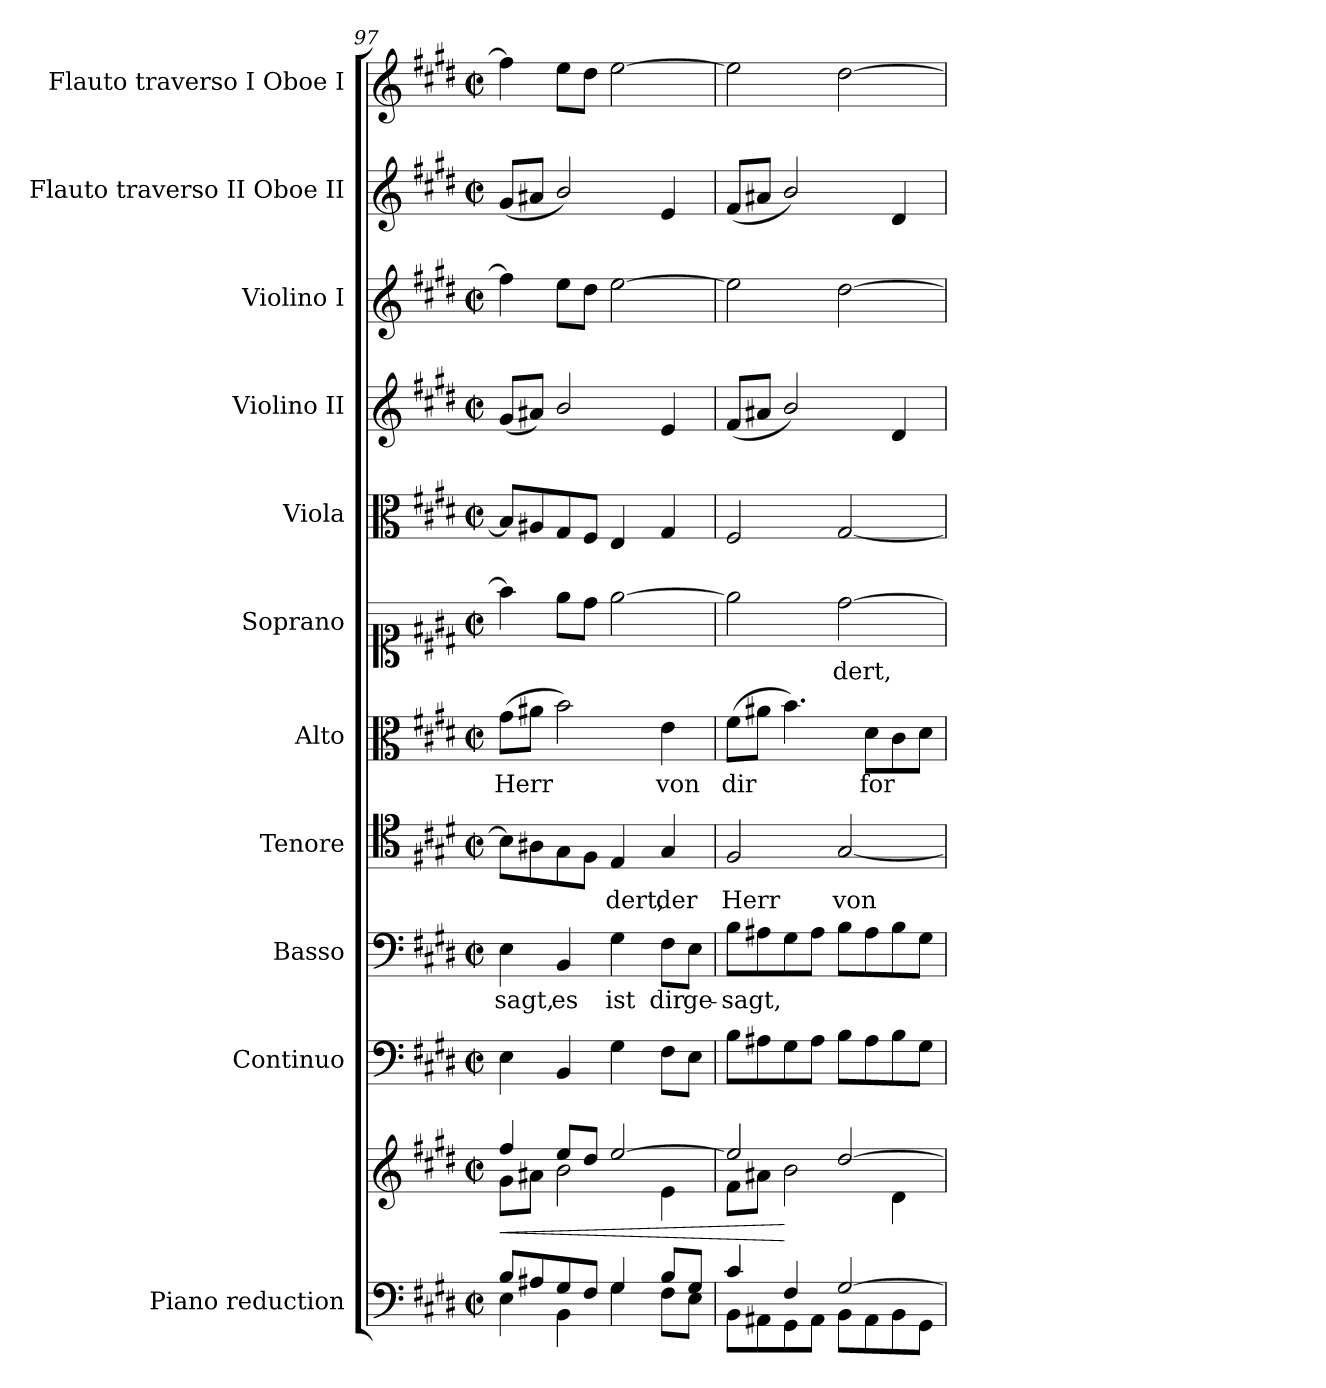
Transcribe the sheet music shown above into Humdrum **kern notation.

**kern	**kern	**dynam	**kern	**kern	**text	**kern	**text	**kern	**text	**kern	**text	**kern	**kern	**kern	**kern	**kern
*part11	*part11	*part11	*part10	*part9	*part9	*part8	*part8	*part7	*part7	*part6	*part6	*part5	*part4	*part3	*part2	*part1
*staff12	*staff11	*staff11/12	*staff10	*staff9	*staff9	*staff8	*staff8	*staff7	*staff7	*staff6	*staff6	*staff5	*staff4	*staff3	*staff2	*staff1
*I"Piano reduction	*	*	*I"Continuo	*I"Basso	*	*I"Tenore	*	*I"Alto	*	*I"Soprano	*	*I"Viola	*I"Violino II	*I"Violino I	*I"Flauto traverso II Oboe II	*I"Flauto traverso I Oboe I
*I'Pno	*	*	*	*	*	*	*	*	*	*	*	*	*	*	*I'Ob	*I'Ob
*clefF4	*clefG2	*	*clefF4	*clefF4	*	*clefC4	*	*clefC3	*	*clefC1	*	*clefC3	*clefG2	*clefG2	*clefG2	*clefG2
*k[f#c#g#d#]	*k[f#c#g#d#]	*	*k[f#c#g#d#]	*k[f#c#g#d#]	*	*k[f#c#g#d#]	*	*k[f#c#g#d#]	*	*k[f#c#g#d#]	*	*k[f#c#g#d#]	*k[f#c#g#d#]	*k[f#c#g#d#]	*k[f#c#g#d#]	*k[f#c#g#d#]
*M2/2	*M2/2	*	*M2/2	*M2/2	*	*M2/2	*	*M2/2	*	*M2/2	*	*M2/2	*M2/2	*M2/2	*M2/2	*M2/2
*met(c|)	*met(c|)	*	*met(c|)	*met(c|)	*	*met(c|)	*	*met(c|)	*	*met(c|)	*	*met(c|)	*met(c|)	*met(c|)	*met(c|)	*met(c|)
=97	=97	=97	=97	=97	=97	=97	=97	=97	=97	=97	=97	=97	=97	=97	=97	=97
*^	*	*	*	*	*	*	*	*	*	*	*	*	*	*	*	*
!	!	!	!LO:HP:b	!	!	!LO:LY:b	!	!	!	!LO:LY:b	!	!	!	!	!	!	!
*	*	*^	*	*	*	*	*	*	*	*	*	*	*	*	*	*	*
8B/L	4E\	4ff#/	8g#\L	<	4E\	4E\	sagt,	8B\L]	.	(>8g#\L	Herr	4ff#\]	.	8B/L]	(<8g#/L	4ff#\]	(<8g#/L	4ff#\]
8A#X/	.	.	8a#X\J	.	.	.	.	8A#X\	.	8a#X\J	.	.	.	8A#X/	8a#X/J)	.	8a#X/J	.
!	!	!	!	!	!	!	!LO:LY:b	!	!	!	!	!	!	!	!	!	!	!
8G#/	4BB\	8ee/L	2b\	.	4BB/	4BB/	es	8G#\	.	2b\)	.	8ee\L	.	8G#/	2b/	8ee\L	2b/)	8ee\L
8F#/J	.	8dd#/J	.	.	.	.	.	8F#\J	.	.	.	8dd#\J	.	8F#/J	.	8dd#\J	.	8dd#\J
!	!	!	!	!	!	!	!LO:LY:b	!	!LO:LY:b	!	!	!	!LO:LY:b	!	!	!	!	!
4G#/	4G#\	[2ee/	.	.	4G#\	4G#\	ist	4E/	dert,	.	.	[2ee\	--	4E/	.	[2ee\	.	[2ee\
!	!	!	!	!	!	!	!LO:LY:b	!	!LO:LY:b	!	!LO:LY:b	!	!	!	!	!	!	!
8B/L	8F#\L	.	4e\	.	8F#\L	8F#\L	dir	4G#/	der	4e\	von	.	.	4G#/	4e/	.	4e/	.
!	!	!	!	!	!	!	!LO:LY:b	!	!	!	!	!	!	!	!	!	!	!
8G#/J	8E\J	.	.	.	8E\J	8E\J	ge-	.	.	.	.	.	.	.	.	.	.	.
=98	=98	=98	=98	=98	=98	=98	=98	=98	=98	=98	=98	=98	=98	=98	=98	=98	=98	=98
!	!	!	!	!	!	!	!LO:LY:b	!	!LO:LY:b	!	!LO:LY:b	!	!LO:LY:b	!	!	!	!	!
4c#/	8BB\L	2ee/]	8f#\L	.	8B\L	8B\L	sagt,	2F#/	Herr	(>8f#\L	dir	2ee\]	--	2F#/	(<8f#/L	2ee\]	(<8f#/L	2ee\]
.	8AA#X\	.	8a#X\J	.	8A#X\	8A#X\	.	.	.	8a#X\J	.	.	.	.	8a#X/J	.	8a#X/J	.
4F#/	8GG#\	.	2b\	[	8G#\	8G#\	.	.	.	4.b\)	.	.	.	.	2b/)	.	2b/)	.
.	8AA#\J	.	.	.	8A#\J	8A#\J	.	.	.	.	.	.	.	.	.	.	.	.
!	!	!	!	!	!	!	!	!	!LO:LY:b	!	!	!	!LO:LY:b	!	!	!	!	!
[2G#/	8BB\L	[2dd#/	.	.	8B\L	8B\L	.	[2G#/	von	.	.	[2dd#\	dert,	[2G#/	.	[2dd#\	.	[2dd#\
!	!	!	!	!	!	!	!	!	!	!	!LO:LY:b	!	!	!	!	!	!	!
.	8AA#\	.	.	.	8A#\	8A#\	.	.	.	8d#\L	for	.	.	.	.	.	.	.
.	8BB\	.	4d#\	.	8B\	8B\	.	.	.	8c#\	.	.	.	.	4d#/	.	4d#/	.
.	8GG#\J	.	.	.	8G#\J	8G#\J	.	.	.	8d#\J	.	.	.	.	.	.	.	.
*v	*v	*	*	*	*	*	*	*	*	*	*	*	*	*	*	*	*	*
*	*v	*v	*	*	*	*	*	*	*	*	*	*	*	*	*	*	*
=	=	=	=	=	=	=	=	=	=	=	=	=	=	=	=	=
*-	*-	*-	*-	*-	*-	*-	*-	*-	*-	*-	*-	*-	*-	*-	*-	*-
